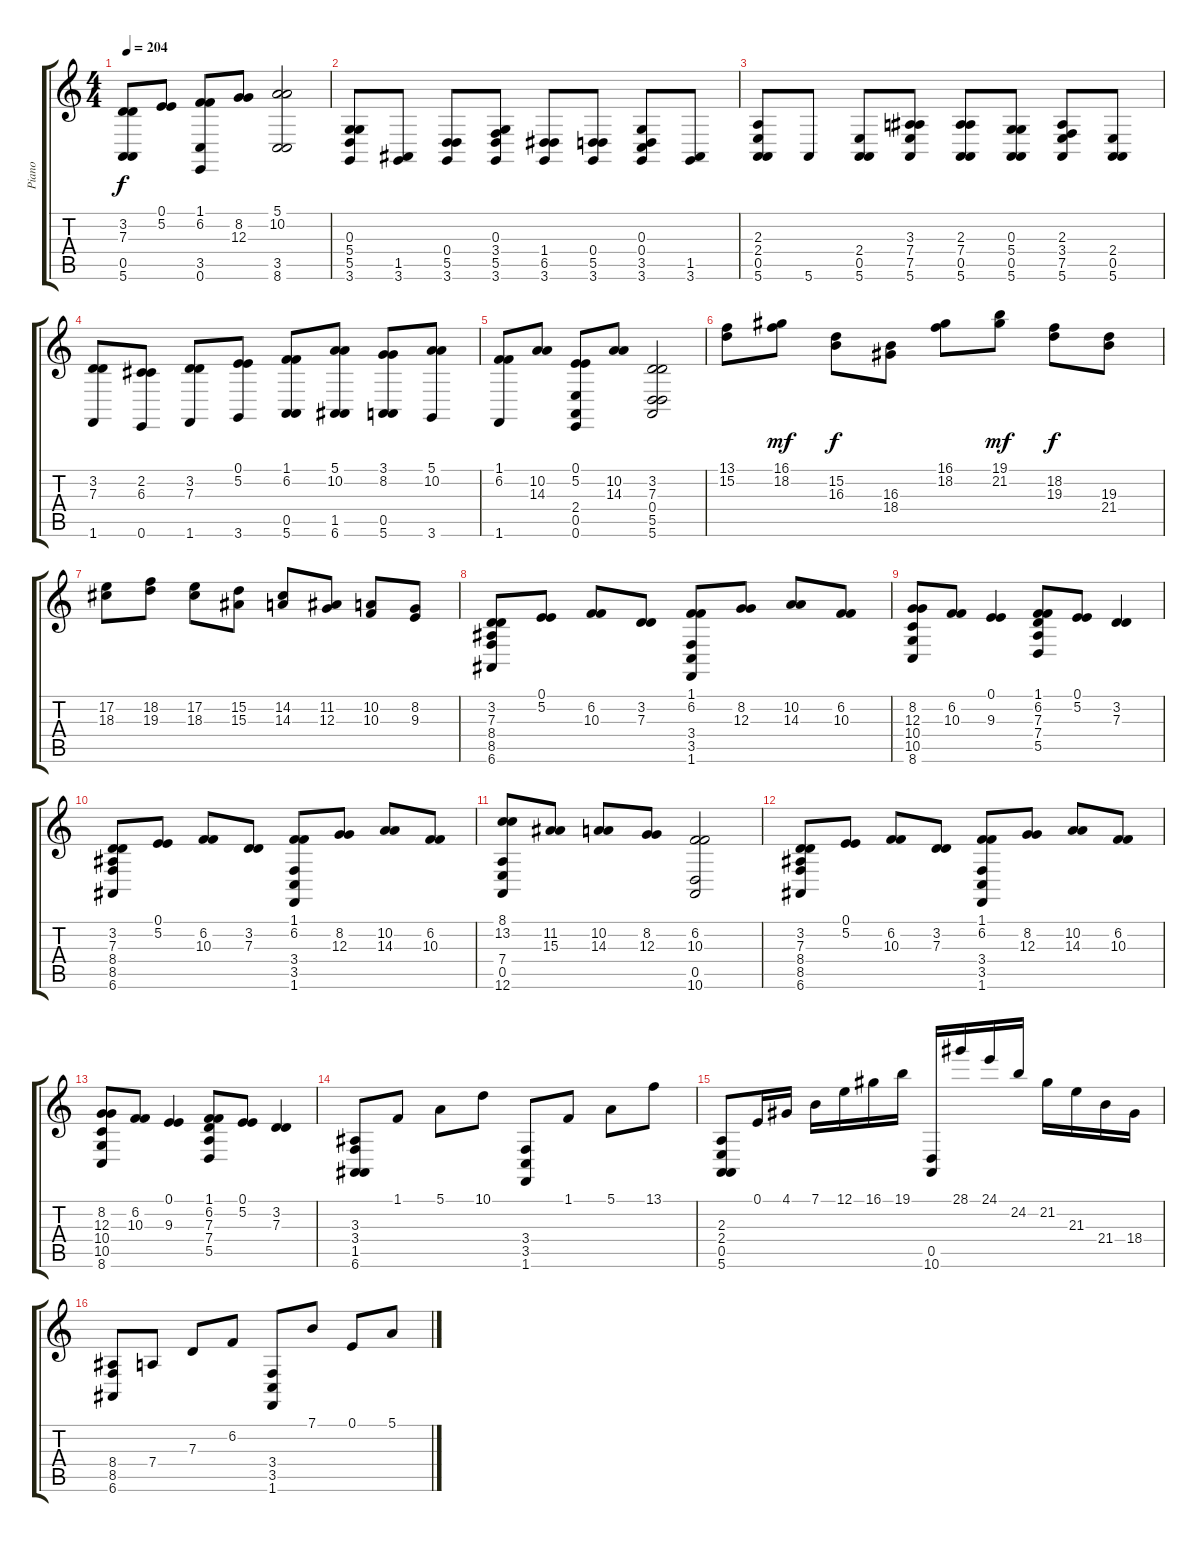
\track ("Piano" "Piano") {instrument brightacousticpiano}
\staff {score tabs}
\tuning (E4 B3 G3 D3 A2 E2) {hide}
\ts (4 4)
\tempo 204
\clef g2
\ks c
(3.2 7.3 0.5 5.6).8{dy f} (0.1 5.2).8 (1.1 6.2 3.5 0.6).8 (8.2 12.3).8 (5.1 10.2 3.5 8.6).2 |
(0.3 5.4 5.5 3.6).8 (1.5 3.6).8 (0.4 5.5 3.6).8 (0.3 3.4 5.5 3.6).8 (1.4 6.5 3.6).8 (0.4 5.5 3.6).8 (0.3 0.4 3.5 3.6).8 (1.5 3.6).8 |
(2.3 2.4 0.5 5.6).8 5.6.8 (2.4 0.5 5.6).8 (3.3 7.4 7.5 5.6).8 (2.3 7.4 0.5 5.6).8 (0.3 5.4 0.5 5.6).8 (2.3 3.4 7.5 5.6).8 (2.4 0.5 5.6).8 |
(3.2 7.3 1.6).8 (2.2 6.3 0.6).8 (3.2 7.3 1.6).8 (0.1 5.2 3.6).8 (1.1 6.2 0.5 5.6).8 (5.1 10.2 1.5 6.6).8 (3.1 8.2 0.5 5.6).8 (5.1 10.2 3.6).8 |
(1.1 6.2 1.6).8 (10.2 14.3).8 (0.1 5.2 2.4 0.5 0.6).8 (10.2 14.3).8 (3.2 7.3 0.4 5.5 5.6).2 |
(13.1 15.2).8 (16.1 18.2).8{dy mf} (15.2 16.3).8{dy f} (16.3 18.4).8 (16.1 18.2).8 (19.1 21.2).8{dy mf} (18.2 19.3).8{dy f} (19.3 21.4).8 |
(17.2 18.3).8 (18.2 19.3).8 (17.2 18.3).8 (15.2 15.3).8 (14.2 14.3).8 (11.2 12.3).8 (10.2 10.3).8 (8.2 9.3).8 |
(3.2 7.3 8.4 8.5 6.6).8 (0.1 5.2).8 (6.2 10.3).8 (3.2 7.3).8 (1.1 6.2 3.4 3.5 1.6).8 (8.2 12.3).8 (10.2 14.3).8 (6.2 10.3).8 |
(8.2 12.3 10.4 10.5 8.6).8 (6.2 10.3).8 (0.1 9.3).4 (1.1 6.2 7.3 7.4 5.5).8 (0.1 5.2).8 (3.2 7.3).4 |
(3.2 7.3 8.4 8.5 6.6).8 (0.1 5.2).8 (6.2 10.3).8 (3.2 7.3).8 (1.1 6.2 3.4 3.5 1.6).8 (8.2 12.3).8 (10.2 14.3).8 (6.2 10.3).8 |
(8.1 13.2 7.4 0.5 12.6).8 (11.2 15.3).8 (10.2 14.3).8 (8.2 12.3).8 (6.2 10.3 0.5 10.6).2 |
(3.2 7.3 8.4 8.5 6.6).8 (0.1 5.2).8 (6.2 10.3).8 (3.2 7.3).8 (1.1 6.2 3.4 3.5 1.6).8 (8.2 12.3).8 (10.2 14.3).8 (6.2 10.3).8 |
(8.2 12.3 10.4 10.5 8.6).8 (6.2 10.3).8 (0.1 9.3).4 (1.1 6.2 7.3 7.4 5.5).8 (0.1 5.2).8 (3.2 7.3).4 |
(3.3 3.4 1.5 6.6).8 1.1.8 5.1.8 10.1.8 (3.4 3.5 1.6).8 1.1.8 5.1.8 13.1.8 |
(2.3 2.4 0.5 5.6).8 0.1.16 4.1.16 7.1.16 12.1.16 16.1.16 19.1.16 (0.5 10.6).16 28.1.16 24.1.16 24.2.16 21.2.16 21.3.16 21.4.16 18.4.16 |
(8.4 8.5 6.6).8 7.4.8 7.3.8 6.2.8 (3.4 3.5 1.6).8 7.1.8 0.1.8 5.1.8
